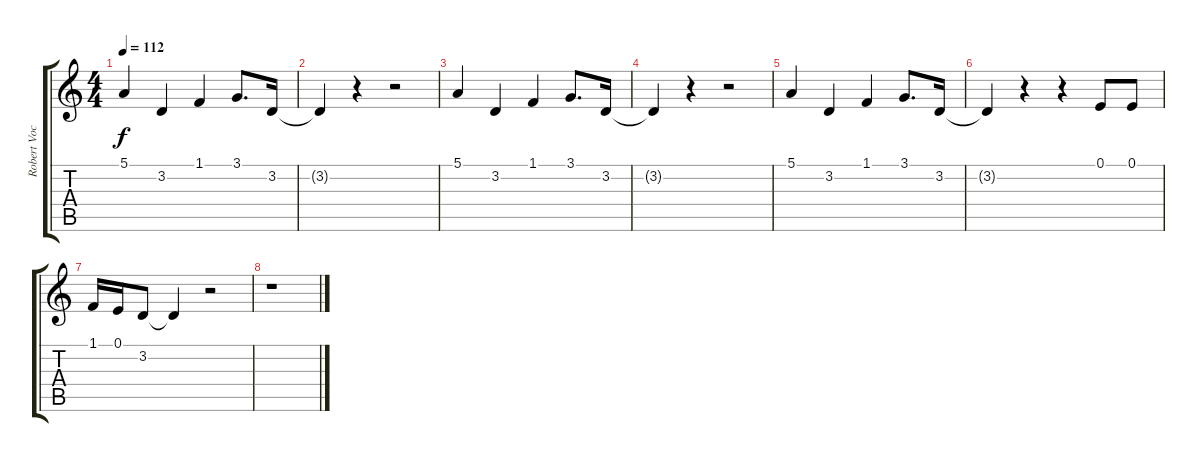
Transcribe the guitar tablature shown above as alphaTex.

\track ("Robert Vocal" "Robert Voc") {instrument tenorsax}
\staff {score tabs}
\tuning (E4 B3 G3 D3 A2 E2) {hide}
\ts (4 4)
\tempo 112
\clef g2
\ks c
5.1.4{dy f} 3.2.4 1.1.4 3.1.8{d} 3.2.16 |
3.2{t}.4 r.4 r.2 |
5.1.4 3.2.4 1.1.4 3.1.8{d} 3.2.16 |
3.2{t}.4 r.4 r.2 |
5.1.4 3.2.4 1.1.4 3.1.8{d} 3.2.16 |
3.2{t}.4 r.4 r.4 0.1.8 0.1.8 |
1.1.16 0.1.16 3.2.8 3.2{t}.4 r.2 |
r.1
